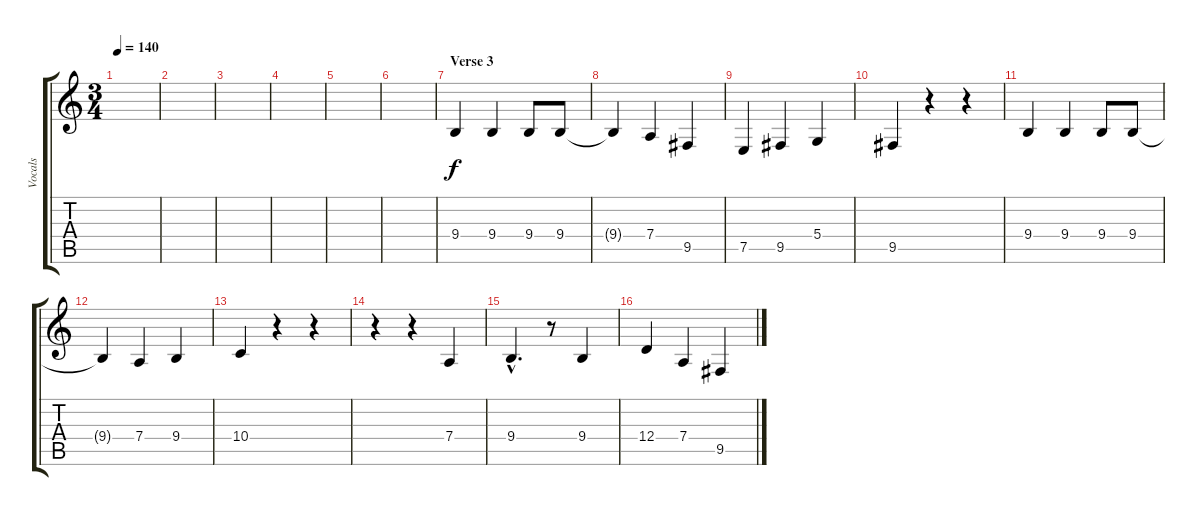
\track ("Vocals" "Vocals") {instrument frenchhorn}
\staff {score tabs}
\tuning (E4 B3 G3 D3 A2 E2) {hide}
\ts (3 4)
\tempo 140
\clef g2
\ks c
|
|
|
|
|
|
\section ("" "Verse 3")
9.4.4 9.4.4 9.4.8 9.4.8 |
9.4{t}.4 7.4.4 9.5.4 |
7.5.4 9.5.4 5.4.4 |
9.5.4 r.4 r.4 |
9.4.4 9.4.4 9.4.8 9.4.8 |
9.4{t}.4 7.4.4 9.4.4 |
10.4.4 r.4 r.4 |
r.4 r.4 7.4.4 |
\section ("" "")
9.4{hac}.4{d} r.8 9.4.4 |
12.4.4 7.4.4 9.5.4
